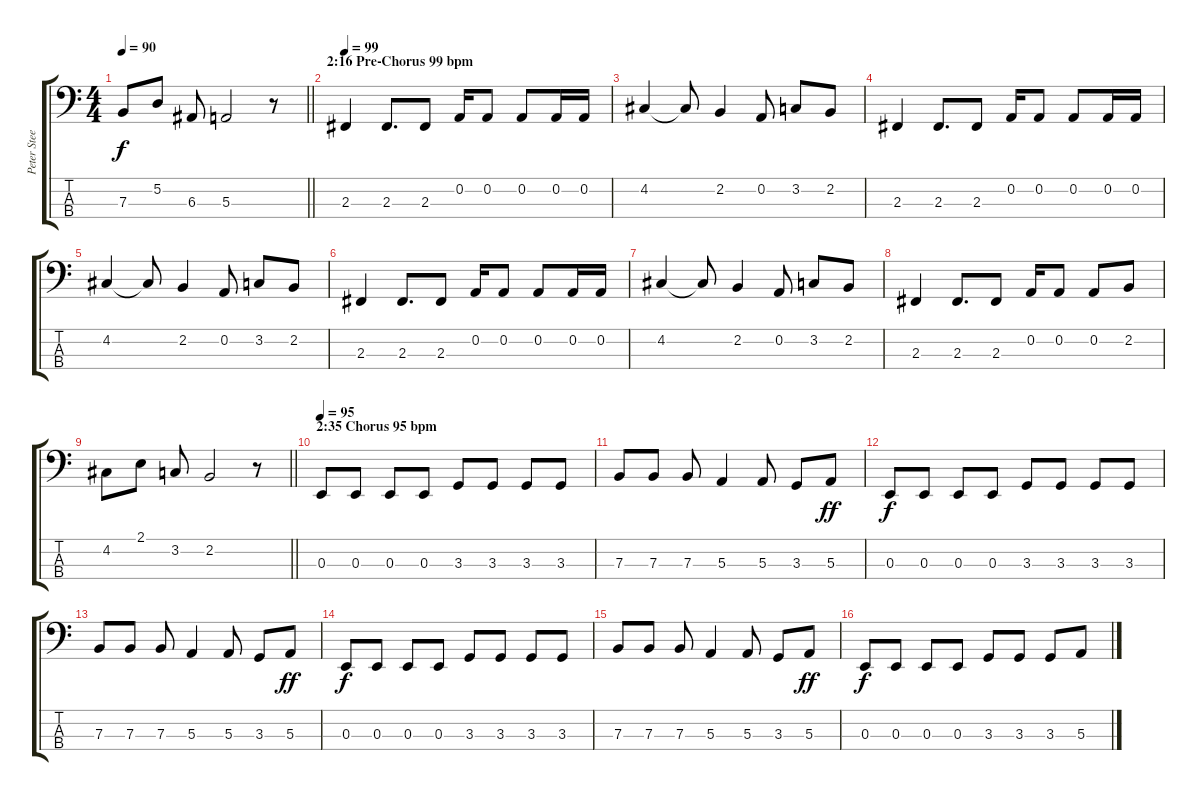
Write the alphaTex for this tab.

\track ("Peter Steele R.I.P. (Bass Guitar)" "Peter Stee") {instrument acousticbass}
\staff {score tabs}
\tuning (D2 A1 E1 B0) {hide}
\ts (4 4)
\tempo 90
\clef f4
\barLineRight lightlight
\ks c
7.3.8{dy f} 5.2.8 6.3.8 5.3.2 r.8 |
\section ("" "2:16 Pre-Chorus 99 bpm")
\tempo 99
2.3.4 2.3.8{d} 2.3.8 0.2.16 0.2.8 0.2.8 0.2.16 0.2.16 |
4.2.4 4.2{t}.8 2.2.4 0.2.8 3.2.8 2.2.8 |
2.3.4 2.3.8{d} 2.3.8 0.2.16 0.2.8 0.2.8 0.2.16 0.2.16 |
4.2.4 4.2{t}.8 2.2.4 0.2.8 3.2.8 2.2.8 |
2.3.4 2.3.8{d} 2.3.8 0.2.16 0.2.8 0.2.8 0.2.16 0.2.16 |
4.2.4 4.2{t}.8 2.2.4 0.2.8 3.2.8 2.2.8 |
2.3.4 2.3.8{d} 2.3.8 0.2.16 0.2.8 0.2.8 2.2.8 |
\barLineRight lightlight
4.2.8 2.1.8 3.2.8 2.2.2 r.8 |
\section ("" "2:35 Chorus 95 bpm")
\tempo 95
0.3.8 0.3.8 0.3.8 0.3.8 3.3.8 3.3.8 3.3.8 3.3.8 |
7.3.8 7.3.8 7.3.8 5.3.4 5.3.8 3.3.8 5.3.8{dy ff} |
0.3.8{dy f} 0.3.8 0.3.8 0.3.8 3.3.8 3.3.8 3.3.8 3.3.8 |
7.3.8 7.3.8 7.3.8 5.3.4 5.3.8 3.3.8 5.3.8{dy ff} |
0.3.8{dy f} 0.3.8 0.3.8 0.3.8 3.3.8 3.3.8 3.3.8 3.3.8 |
7.3.8 7.3.8 7.3.8 5.3.4 5.3.8 3.3.8 5.3.8{dy ff} |
0.3.8{dy f} 0.3.8 0.3.8 0.3.8 3.3.8 3.3.8 3.3.8 5.3.8
